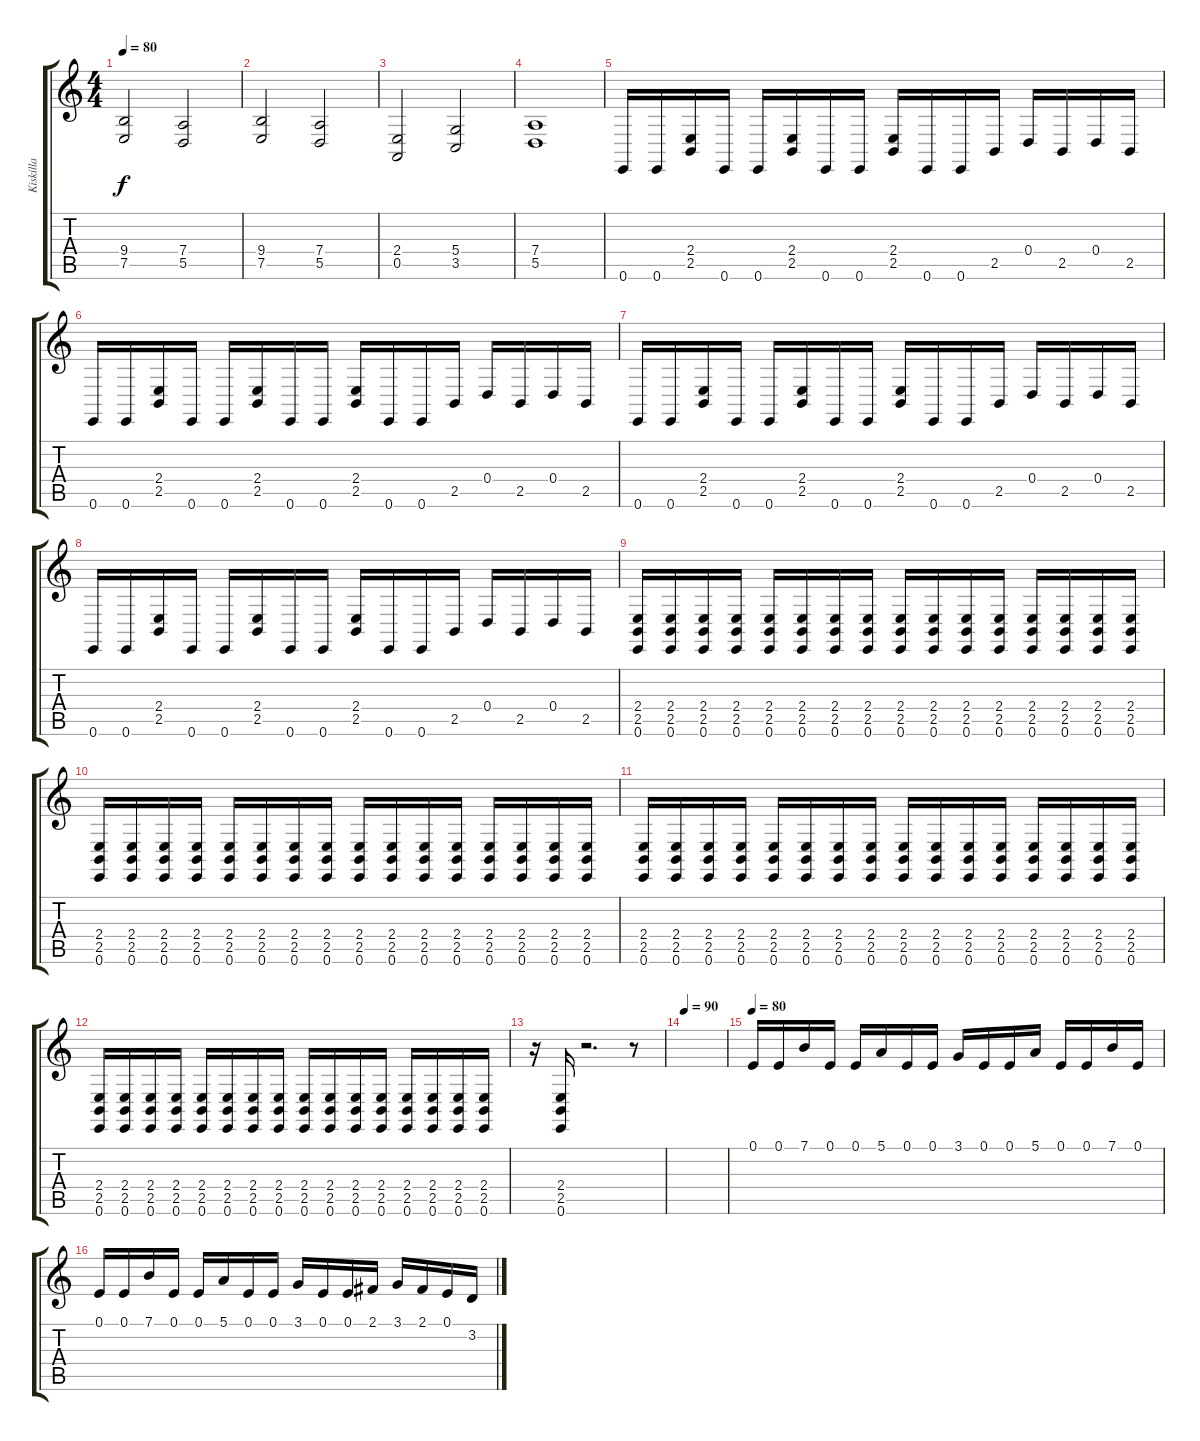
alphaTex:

\track ("Kiskilla" "Kiskilla") {instrument stringensemble1}
\staff {score tabs}
\tuning (E4 B3 G3 D3 A2 E2) {hide}
\ts (4 4)
\tempo 80
\clef g2
\ks c
(9.4 7.5).2{dy f} (7.4 5.5).2 |
(9.4 7.5).2 (7.4 5.5).2 |
(2.4 0.5).2 (5.4 3.5).2 |
(7.4 5.5).1 |
0.6.16 0.6.16 (2.4 2.5).16 0.6.16 0.6.16 (2.4 2.5).16 0.6.16 0.6.16 (2.4 2.5).16 0.6.16 0.6.16 2.5.16 0.4.16 2.5.16 0.4.16 2.5.16 |
0.6.16 0.6.16 (2.4 2.5).16 0.6.16 0.6.16 (2.4 2.5).16 0.6.16 0.6.16 (2.4 2.5).16 0.6.16 0.6.16 2.5.16 0.4.16 2.5.16 0.4.16 2.5.16 |
0.6.16 0.6.16 (2.4 2.5).16 0.6.16 0.6.16 (2.4 2.5).16 0.6.16 0.6.16 (2.4 2.5).16 0.6.16 0.6.16 2.5.16 0.4.16 2.5.16 0.4.16 2.5.16 |
0.6.16 0.6.16 (2.4 2.5).16 0.6.16 0.6.16 (2.4 2.5).16 0.6.16 0.6.16 (2.4 2.5).16 0.6.16 0.6.16 2.5.16 0.4.16 2.5.16 0.4.16 2.5.16 |
(2.4 2.5 0.6).16{volume 8} (2.4 2.5 0.6).16 (2.4 2.5 0.6).16 (2.4 2.5 0.6).16 (2.4 2.5 0.6).16 (2.4 2.5 0.6).16 (2.4 2.5 0.6).16 (2.4 2.5 0.6).16 (2.4 2.5 0.6).16 (2.4 2.5 0.6).16 (2.4 2.5 0.6).16 (2.4 2.5 0.6).16 (2.4 2.5 0.6).16 (2.4 2.5 0.6).16 (2.4 2.5 0.6).16 (2.4 2.5 0.6).16 |
(2.4 2.5 0.6).16 (2.4 2.5 0.6).16 (2.4 2.5 0.6).16 (2.4 2.5 0.6).16 (2.4 2.5 0.6).16 (2.4 2.5 0.6).16 (2.4 2.5 0.6).16 (2.4 2.5 0.6).16 (2.4 2.5 0.6).16 (2.4 2.5 0.6).16 (2.4 2.5 0.6).16 (2.4 2.5 0.6).16 (2.4 2.5 0.6).16 (2.4 2.5 0.6).16 (2.4 2.5 0.6).16 (2.4 2.5 0.6).16 |
(2.4 2.5 0.6).16 (2.4 2.5 0.6).16 (2.4 2.5 0.6).16 (2.4 2.5 0.6).16 (2.4 2.5 0.6).16 (2.4 2.5 0.6).16 (2.4 2.5 0.6).16 (2.4 2.5 0.6).16 (2.4 2.5 0.6).16 (2.4 2.5 0.6).16 (2.4 2.5 0.6).16 (2.4 2.5 0.6).16 (2.4 2.5 0.6).16 (2.4 2.5 0.6).16 (2.4 2.5 0.6).16 (2.4 2.5 0.6).16 |
(2.4 2.5 0.6).16 (2.4 2.5 0.6).16 (2.4 2.5 0.6).16 (2.4 2.5 0.6).16 (2.4 2.5 0.6).16 (2.4 2.5 0.6).16 (2.4 2.5 0.6).16 (2.4 2.5 0.6).16 (2.4 2.5 0.6).16 (2.4 2.5 0.6).16 (2.4 2.5 0.6).16 (2.4 2.5 0.6).16 (2.4 2.5 0.6).16 (2.4 2.5 0.6).16 (2.4 2.5 0.6).16 (2.4 2.5 0.6).16 |
r.16{volume 8} (2.4 2.5 0.6).16 r.2{d} r.8 |
\tempo 90
|
\tempo 80
0.1.16 0.1.16 7.1.16 0.1.16 0.1.16 5.1.16 0.1.16 0.1.16 3.1.16 0.1.16 0.1.16 5.1.16 0.1.16 0.1.16 7.1.16 0.1.16 |
0.1.16 0.1.16 7.1.16 0.1.16 0.1.16 5.1.16 0.1.16 0.1.16 3.1.16 0.1.16 0.1.16 2.1.16 3.1.16 2.1.16 0.1.16 3.2.16
